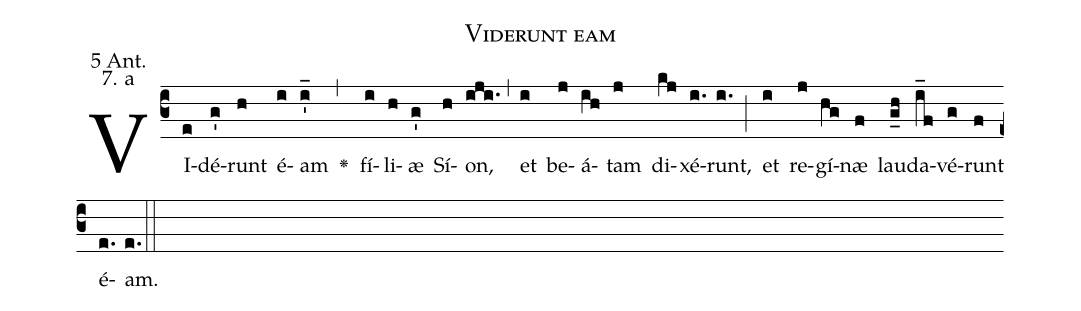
name: Viderunt eam;
office-part: 5 Antiphon;
mode: 7a;
annotation: 5 Ant.;
annotation: 7. a;
def-m1:}{\greseteolcustos{manual}{;
def-m2:\ifx\breakbeforeEuouae\undefined\else;
def-m3:\fi}\ifx\noeuouae\undefined\def\noeuouae{F}\fi\if\noeuouae F{;
def-m4:}\fi;
%%
% The syntax in this part is called gabc. Please refer to http://home.gna.org/gregorio/gabc/#basis

(c3)VI(e)dé(g')runt(h) é(i)am(i'_) <v>\greheightstar</v>(,) fí(i)li(h)æ(g') Sí(h)on,(iji.) (,)
et(i) be(j)á(ih)tam(j) di(kj)xé(i.)runt,(i.) (;)
et(i) re(j)gí(hg)næ(f) lau(g_h)da(i_f)vé(g)runt(f) é(e.[em1])am.(e.) (::[em2]z[em3])

E(i) u(i) o(j) u(i) a(h) e.(gf..) (::[em4])
